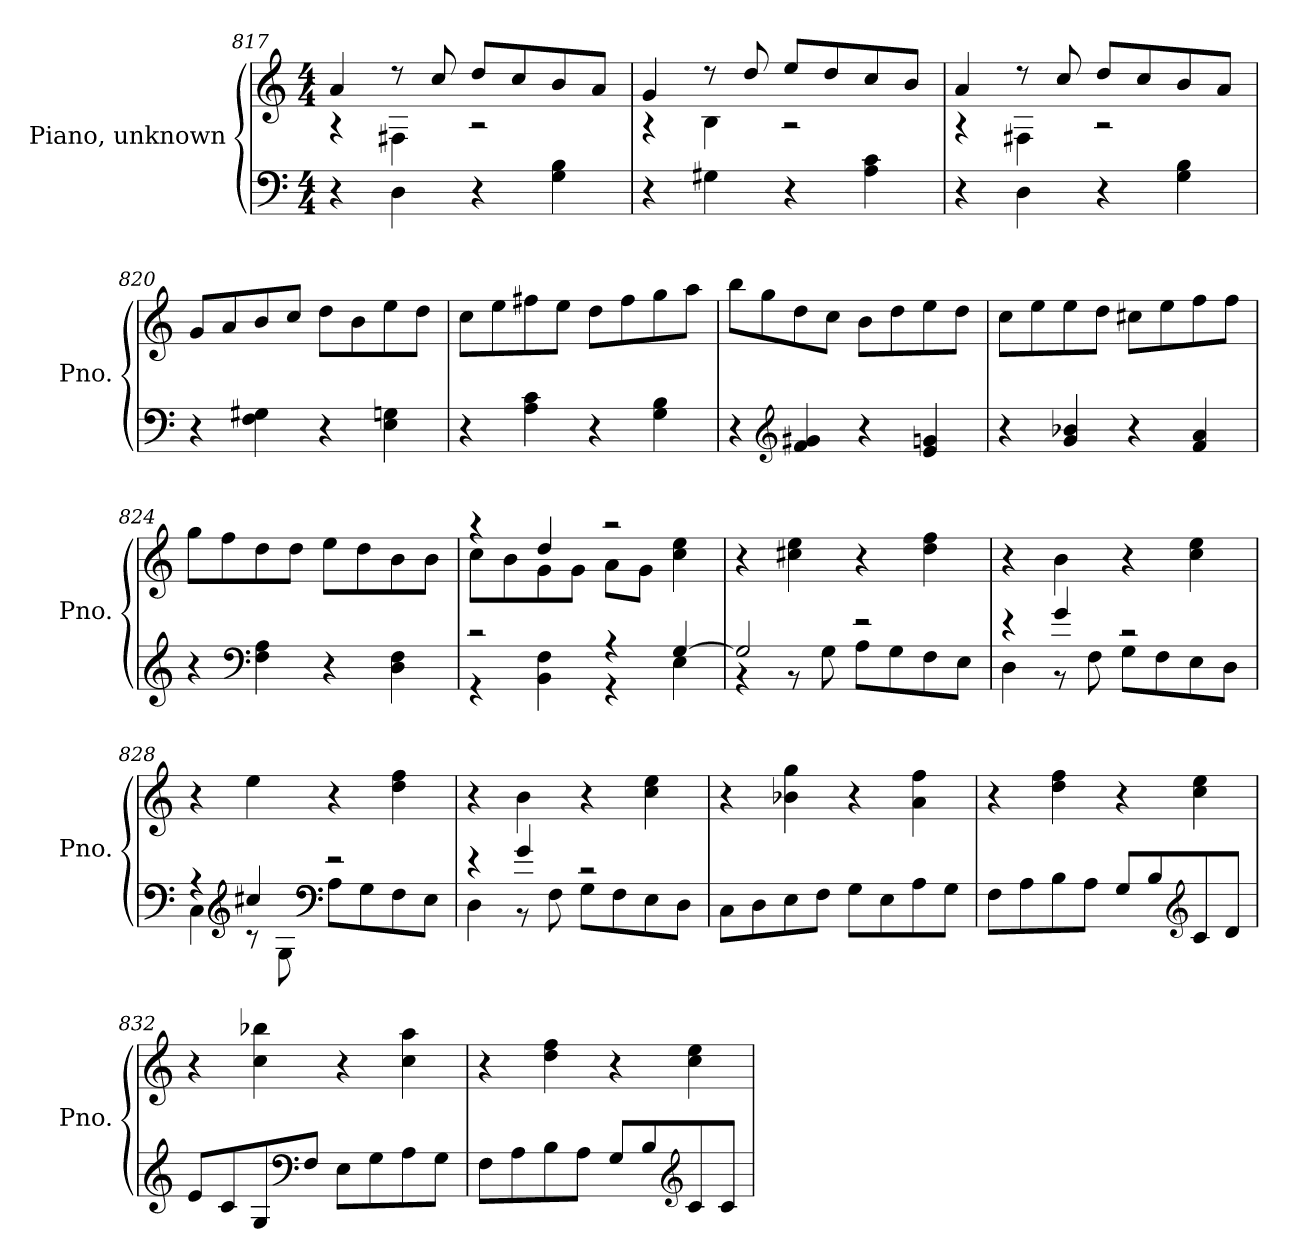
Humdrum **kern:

**kern	**kern
*part1	*part1
*staff2	*staff1
*I"Piano, unknown	*
*I'Pno.	*
*clefF4	*clefG2
*k[]	*k[]
*M4/4	*M4/4
=817	=817
*	*^
4r	4a/	4r
4D\	8r	4F#X\
.	8cc/	.
4r	8dd/L	2r
.	8cc/	.
4G\ 4B\	8b/	.
.	8a/J	.
!!LO:PB:g=z	!!
=818	=818	=818
4r	4g/	4r
4G#X\	8r	4B\
.	8dd/	.
4r	8ee/L	2r
.	8dd/	.
4A\ 4c\	8cc/	.
.	8b/J	.
=819	=819	=819
4r	4a/	4r
4D\	8r	4F#X\
.	8cc/	.
4r	8dd/L	2r
.	8cc/	.
4G\ 4B\	8b/	.
.	8a/J	.
*	*v	*v
=820	=820
4r	8g/L
.	8a/
4F\ 4G#X\	8b/
.	8cc/J
4r	8dd\L
.	8b\
4E\ 4Gn\	8ee\
.	8dd\J
=821	=821
4r	8cc\L
.	8ee\
4A\ 4c\	8ff#X\
.	8ee\J
4r	8dd\L
.	8ff#\
4G\ 4B\	8gg\
.	8aa\J
!!LO:LB:g=z
=822	=822
4r	8bb\L
.	8gg\
*clefG2	*
4f/ 4g#X/	8dd\
.	8cc\J
4r	8b\L
.	8dd\
4e/ 4gn/	8ee\
.	8dd\J
=823	=823
4r	8cc\L
.	8ee\
4g/ 4b-X/	8ee\
.	8dd\J
4r	8cc#X\L
.	8ee\
4f/ 4a/	8ff\
.	8ff\J
=824	=824
4r	8gg\L
.	8ff\
*clefF4	*
4F\ 4A\	8dd\
.	8dd\J
4r	8ee\L
.	8dd\
4D\ 4F\	8b\
.	8b\J
=825	=825
*^	*^
2r	4r	4r	8cc\L
.	.	.	8b\
.	4BB\ 4F\	4dd/	8g\
.	.	.	8g\J
4r	4r	2r	8a\L
.	.	.	8g\J
[4G/	4E\	.	4cc\ 4ee\
*	*	*v	*v
=826	=826	=826
2G/]	4r	4r
.	8r	4cc#X\ 4ee\
.	8G\	.
2r	8A\L	4r
.	8G\	.
.	8F\	4dd\ 4ff\
.	8E\J	.
!!LO:LB:g=z
=827	=827	=827
4r	4D\	4r
4g/	8r	4b\
.	8F\	.
2r	8G\L	4r
.	8F\	.
.	8E\	4cc\ 4ee\
.	8D\J	.
=828	=828	=828
4r	4C\	4r
*clefG2	*	*
4cc#X/	8r	4ee\
.	8G\	.
*clefF4	*	*
2r	8A\L	4r
.	8G\	.
.	8F\	4dd\ 4ff\
.	8E\J	.
=829	=829	=829
4r	4D\	4r
4g/	8r	4b\
.	8F\	.
2r	8G\L	4r
.	8F\	.
.	8E\	4cc\ 4ee\
.	8D\J	.
*v	*v	*
=830	=830
8C\L	4r
8D\	.
8E\	4b-X\ 4gg\
8F\J	.
8G\L	4r
8E\	.
8A\	4a\ 4ff\
8G\J	.
=831	=831
8F\L	4r
8A\	.
8B\	4dd\ 4ff\
8A\J	.
8G/L	4r
8B/	.
*clefG2	*
8c/	4cc\ 4ee\
8d/J	.
!!LO:LB:g=z
=832	=832
8e/L	4r
8c/	.
8G/	4cc\ 4bb-X\
*clefF4	*
8F/J	.
8E\L	4r
8G\	.
8A\	4cc\ 4aa\
8G\J	.
=833	=833
8F\L	4r
8A\	.
8B\	4dd\ 4ff\
8A\J	.
8G/L	4r
8B/	.
*clefG2	*
8c/	4cc\ 4ee\
8c/J	.
=	=
*-	*-
